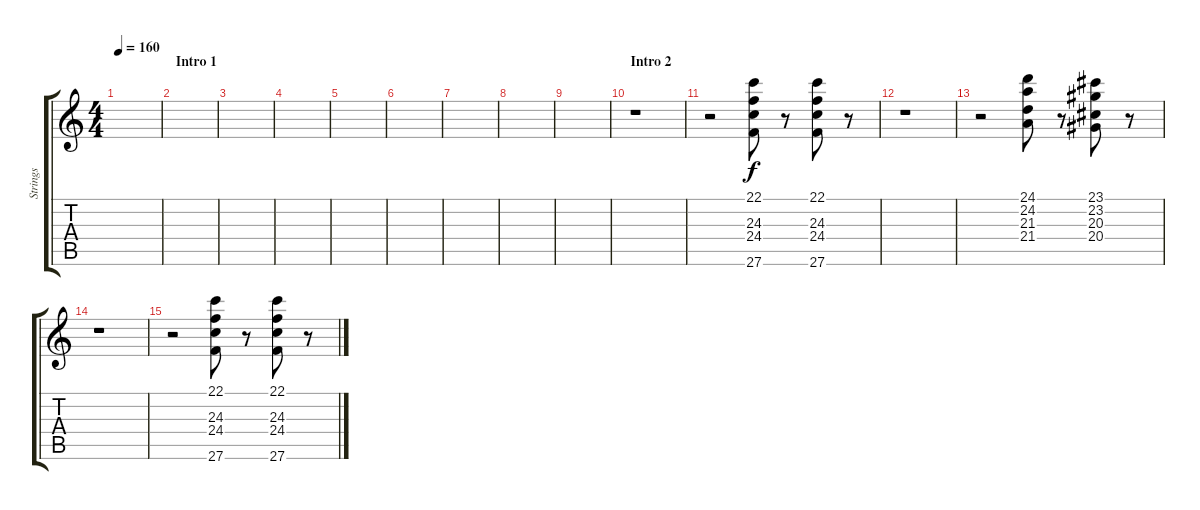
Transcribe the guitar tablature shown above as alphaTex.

\track ("Strings" "Strings") {instrument stringensemble1}
\staff {score tabs}
\tuning (D4 A3 F3 C3 G2 D2) {hide}
\ts (4 4)
\tempo 160
\clef g2
\ks c
|
\section ("" "Intro 1")
|
|
|
|
|
|
|
|
\section ("" "Intro 2")
r.1 |
r.2 (22.1 24.3 24.4 27.6).8 r.8 (22.1 24.3 24.4 27.6).8 r.8 |
r.1 |
r.2 (24.1 24.2 21.3 21.4).8 r.8 (23.1 23.2 20.3 20.4).8 r.8 |
r.1 |
r.2 (22.1 24.3 24.4 27.6).8 r.8 (22.1 24.3 24.4 27.6).8 r.8
